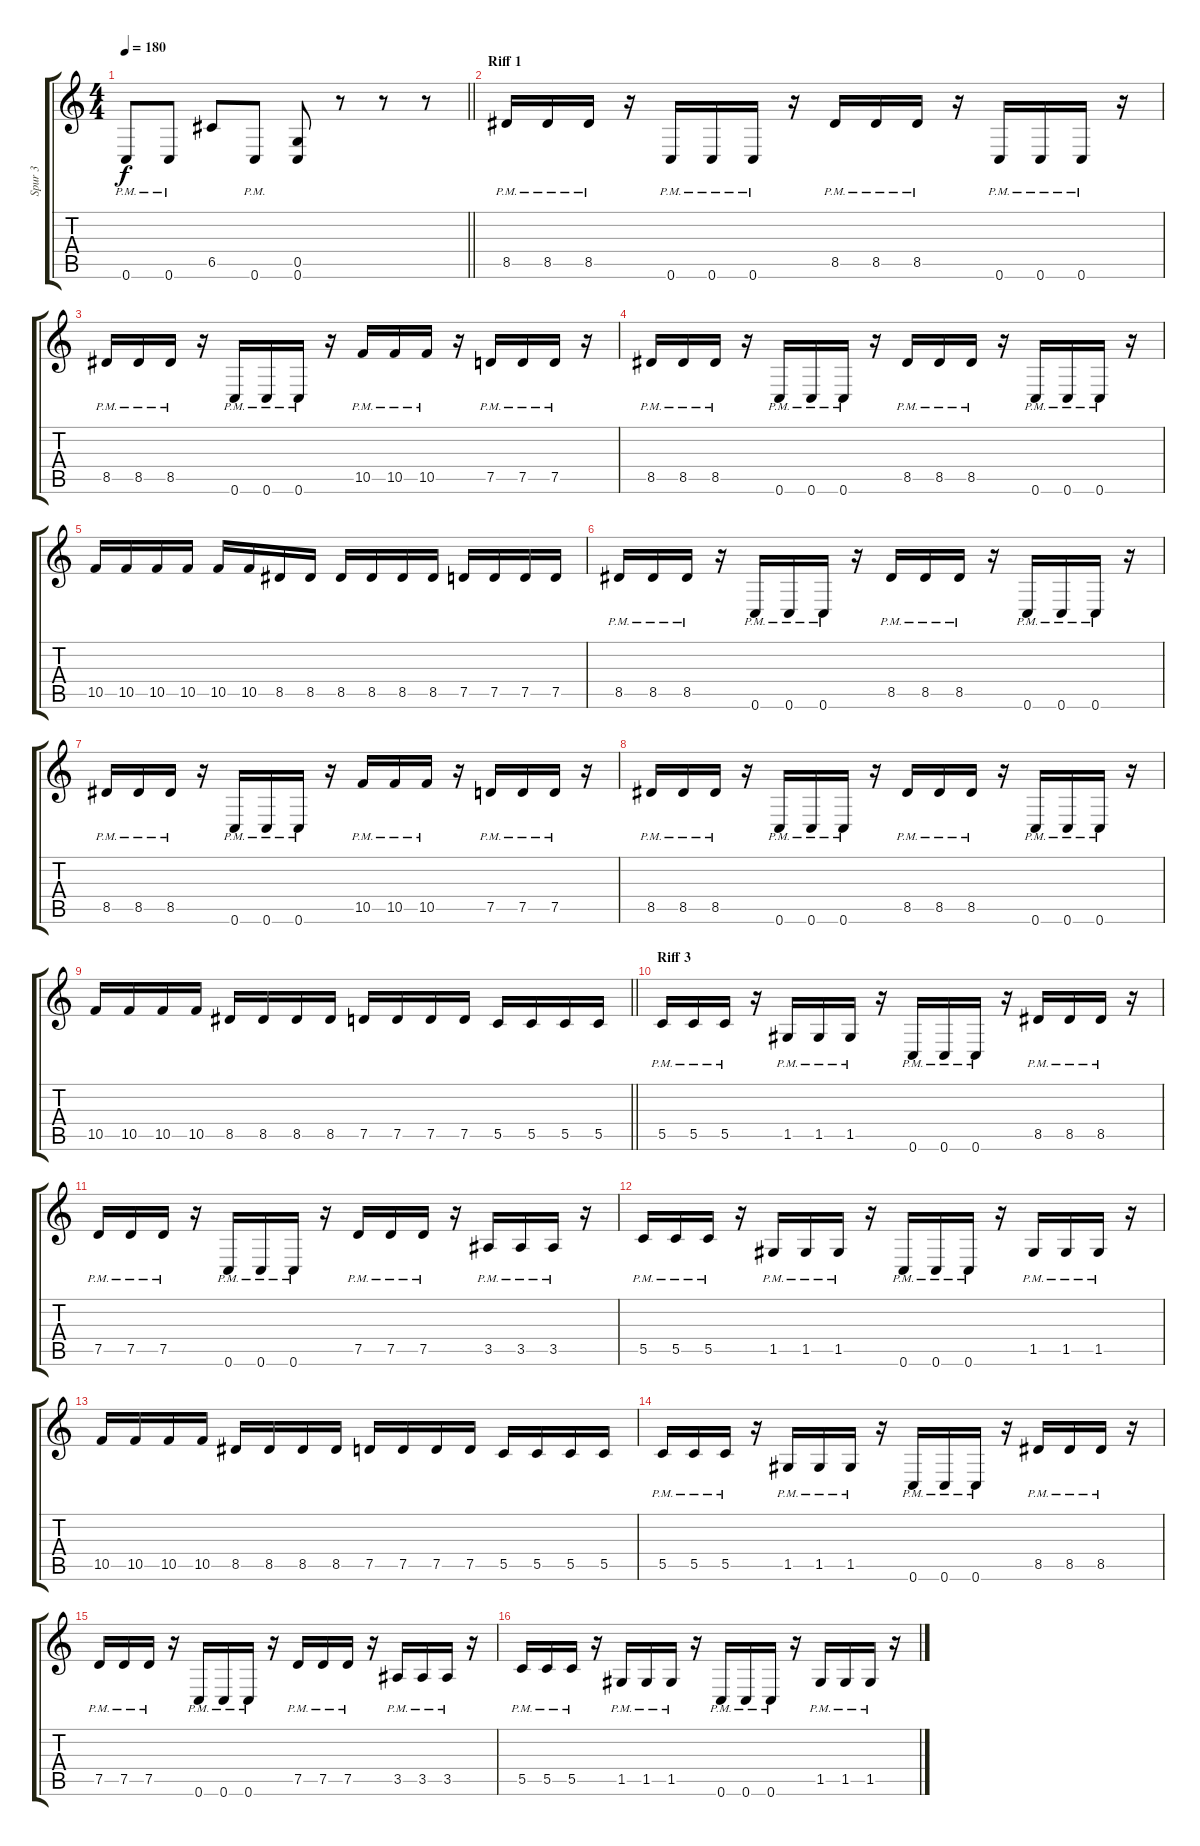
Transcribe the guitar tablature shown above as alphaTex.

\track ("Spur 3" "Spur 3") {instrument overdrivenguitar}
\staff {score tabs}
\tuning (D4 A3 F3 C3 G2 C2) {hide}
\ts (4 4)
\tempo 180
\clef g2
\barLineRight lightlight
\ks c
0.6{pm}.8{dy f} 0.6{pm}.8 6.5.8 0.6{pm}.8 (0.5 0.6).8 r.8 r.8 r.8 |
\section ("" "Riff 1")
8.5{pm}.16 8.5{pm}.16 8.5{pm}.16 r.16 0.6{pm}.16 0.6{pm}.16 0.6{pm}.16 r.16 8.5{pm}.16 8.5{pm}.16 8.5{pm}.16 r.16 0.6{pm}.16 0.6{pm}.16 0.6{pm}.16 r.16 |
8.5{pm}.16 8.5{pm}.16 8.5{pm}.16 r.16 0.6{pm}.16 0.6{pm}.16 0.6{pm}.16 r.16 10.5{pm}.16 10.5{pm}.16 10.5{pm}.16 r.16 7.5{pm}.16 7.5{pm}.16 7.5{pm}.16 r.16 |
8.5{pm}.16 8.5{pm}.16 8.5{pm}.16 r.16 0.6{pm}.16 0.6{pm}.16 0.6{pm}.16 r.16 8.5{pm}.16 8.5{pm}.16 8.5{pm}.16 r.16 0.6{pm}.16 0.6{pm}.16 0.6{pm}.16 r.16 |
10.5.16 10.5.16 10.5.16 10.5.16 10.5.16 10.5.16 8.5.16 8.5.16 8.5.16 8.5.16 8.5.16 8.5.16 7.5.16 7.5.16 7.5.16 7.5.16 |
8.5{pm}.16 8.5{pm}.16 8.5{pm}.16 r.16 0.6{pm}.16 0.6{pm}.16 0.6{pm}.16 r.16 8.5{pm}.16 8.5{pm}.16 8.5{pm}.16 r.16 0.6{pm}.16 0.6{pm}.16 0.6{pm}.16 r.16 |
8.5{pm}.16 8.5{pm}.16 8.5{pm}.16 r.16 0.6{pm}.16 0.6{pm}.16 0.6{pm}.16 r.16 10.5{pm}.16 10.5{pm}.16 10.5{pm}.16 r.16 7.5{pm}.16 7.5{pm}.16 7.5{pm}.16 r.16 |
8.5{pm}.16 8.5{pm}.16 8.5{pm}.16 r.16 0.6{pm}.16 0.6{pm}.16 0.6{pm}.16 r.16 8.5{pm}.16 8.5{pm}.16 8.5{pm}.16 r.16 0.6{pm}.16 0.6{pm}.16 0.6{pm}.16 r.16 |
\barLineRight lightlight
10.5.16 10.5.16 10.5.16 10.5.16 8.5.16 8.5.16 8.5.16 8.5.16 7.5.16 7.5.16 7.5.16 7.5.16 5.5.16 5.5.16 5.5.16 5.5.16 |
\section ("" "Riff 3")
5.5{pm}.16 5.5{pm}.16 5.5{pm}.16 r.16 1.5{pm}.16 1.5{pm}.16 1.5{pm}.16 r.16 0.6{pm}.16 0.6{pm}.16 0.6{pm}.16 r.16 8.5{pm}.16 8.5{pm}.16 8.5{pm}.16 r.16 |
7.5{pm}.16 7.5{pm}.16 7.5{pm}.16 r.16 0.6{pm}.16 0.6{pm}.16 0.6{pm}.16 r.16 7.5{pm}.16 7.5{pm}.16 7.5{pm}.16 r.16 3.5{pm}.16 3.5{pm}.16 3.5{pm}.16 r.16 |
5.5{pm}.16 5.5{pm}.16 5.5{pm}.16 r.16 1.5{pm}.16 1.5{pm}.16 1.5{pm}.16 r.16 0.6{pm}.16 0.6{pm}.16 0.6{pm}.16 r.16 1.5{pm}.16 1.5{pm}.16 1.5{pm}.16 r.16 |
10.5.16 10.5.16 10.5.16 10.5.16 8.5.16 8.5.16 8.5.16 8.5.16 7.5.16 7.5.16 7.5.16 7.5.16 5.5.16 5.5.16 5.5.16 5.5.16 |
5.5{pm}.16 5.5{pm}.16 5.5{pm}.16 r.16 1.5{pm}.16 1.5{pm}.16 1.5{pm}.16 r.16 0.6{pm}.16 0.6{pm}.16 0.6{pm}.16 r.16 8.5{pm}.16 8.5{pm}.16 8.5{pm}.16 r.16 |
7.5{pm}.16 7.5{pm}.16 7.5{pm}.16 r.16 0.6{pm}.16 0.6{pm}.16 0.6{pm}.16 r.16 7.5{pm}.16 7.5{pm}.16 7.5{pm}.16 r.16 3.5{pm}.16 3.5{pm}.16 3.5{pm}.16 r.16 |
5.5{pm}.16 5.5{pm}.16 5.5{pm}.16 r.16 1.5{pm}.16 1.5{pm}.16 1.5{pm}.16 r.16 0.6{pm}.16 0.6{pm}.16 0.6{pm}.16 r.16 1.5{pm}.16 1.5{pm}.16 1.5{pm}.16 r.16
